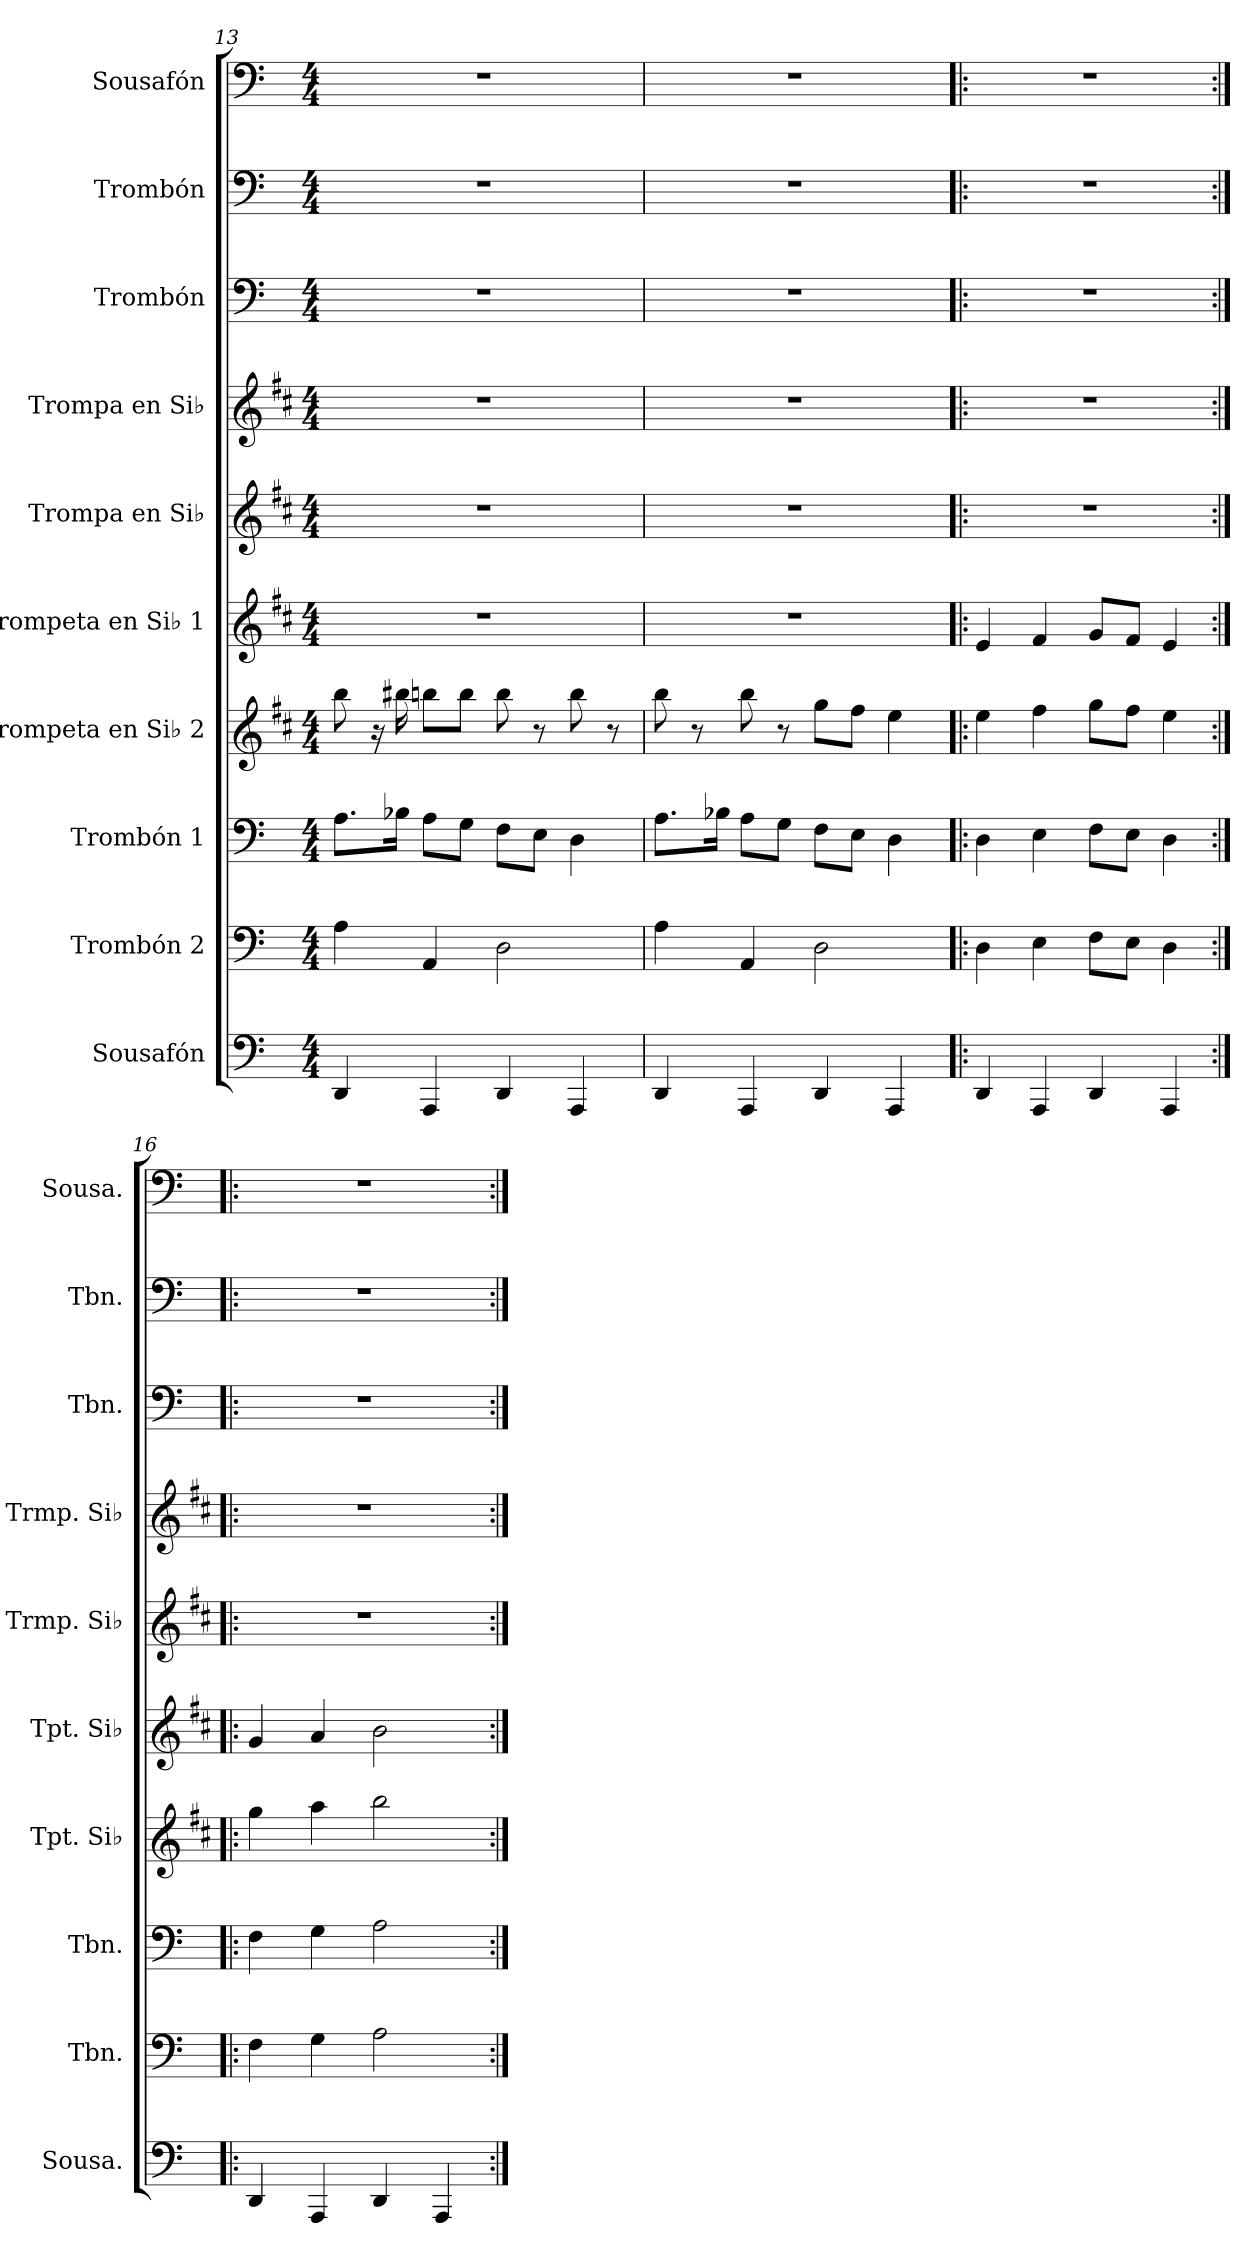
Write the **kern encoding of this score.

**kern	**kern	**kern	**kern	**kern	**kern	**kern	**kern	**kern	**kern
*part10	*part9	*part8	*part7	*part6	*part5	*part4	*part3	*part2	*part1
*staff10	*staff9	*staff8	*staff7	*staff6	*staff5	*staff4	*staff3	*staff2	*staff1
*I"Sousafón	*I"Trombón 2	*I"Trombón 1	*I"Trompeta en Si♭ 2	*I"Trompeta en Si♭ 1	*I"Trompa en Si♭	*I"Trompa en Si♭	*I"Trombón	*I"Trombón	*I"Sousafón
*I'Sousa.	*I'Tbn.	*I'Tbn.	*I'Tpt. Si♭	*I'Tpt. Si♭	*I'Trmp. Si♭	*I'Trmp. Si♭	*I'Tbn.	*I'Tbn.	*I'Sousa.
*clefF4	*clefF4	*clefF4	*clefG2	*clefG2	*clefG2	*clefG2	*clefF4	*clefF4	*clefF4
*	*	*	*ITrd1c2	*ITrd1c2	*ITrd1c2	*ITrd1c2	*	*	*
*k[]	*k[]	*k[]	*k[]	*k[]	*k[]	*k[]	*k[]	*k[]	*k[]
*M4/4	*M4/4	*M4/4	*M4/4	*M4/4	*M4/4	*M4/4	*M4/4	*M4/4	*M4/4
=13	=13	=13	=13	=13	=13	=13	=13	=13	=13
4DD/	4A\	8.A\L	8aa\	1r	1r	1r	1r	1r	1r
.	.	.	16r	.	.	.	.	.	.
.	.	16B-X\Jk	16aa#X\	.	.	.	.	.	.
4AAA/	4AA/	8A\L	8aan\L	.	.	.	.	.	.
.	.	8G\J	8aa\J	.	.	.	.	.	.
4DD/	2D\	8F\L	8aa\	.	.	.	.	.	.
.	.	8E\J	8r	.	.	.	.	.	.
4AAA/	.	4D\	8aa\	.	.	.	.	.	.
.	.	.	8r	.	.	.	.	.	.
!!LO:LB:g=z
=14	=14	=14	=14	=14	=14	=14	=14	=14	=14
4DD/	4A\	8.A\L	8aa\	1r	1r	1r	1r	1r	1r
.	.	.	8r	.	.	.	.	.	.
.	.	16B-X\Jk	.	.	.	.	.	.	.
4AAA/	4AA/	8A\L	8aa\	.	.	.	.	.	.
.	.	8G\J	8r	.	.	.	.	.	.
4DD/	2D\	8F\L	8ff\L	.	.	.	.	.	.
.	.	8E\J	8ee\J	.	.	.	.	.	.
4AAA/	.	4D\	4dd\	.	.	.	.	.	.
=15!|:	=15!|:	=15!|:	=15!|:	=15!|:	=15!|:	=15!|:	=15!|:	=15!|:	=15!|:
4DD/	4D\	4D\	4dd\	4d/	1r	1r	1r	1r	1r
4AAA/	4E\	4E\	4ee\	4e/	.	.	.	.	.
4DD/	8F\L	8F\L	8ff\L	8f/L	.	.	.	.	.
.	8E\J	8E\J	8ee\J	8e/J	.	.	.	.	.
4AAA/	4D\	4D\	4dd\	4d/	.	.	.	.	.
=16:|!|:	=16:|!|:	=16:|!|:	=16:|!|:	=16:|!|:	=16:|!|:	=16:|!|:	=16:|!|:	=16:|!|:	=16:|!|:
4DD/	4F\	4F\	4ff\	4f/	1r	1r	1r	1r	1r
4AAA/	4G\	4G\	4gg\	4g/	.	.	.	.	.
4DD/	2A\	2A\	2aa\	2a\	.	.	.	.	.
4AAA/	.	.	.	.	.	.	.	.	.
=:|!	=:|!	=:|!	=:|!	=:|!	=:|!	=:|!	=:|!	=:|!	=:|!
*-	*-	*-	*-	*-	*-	*-	*-	*-	*-
